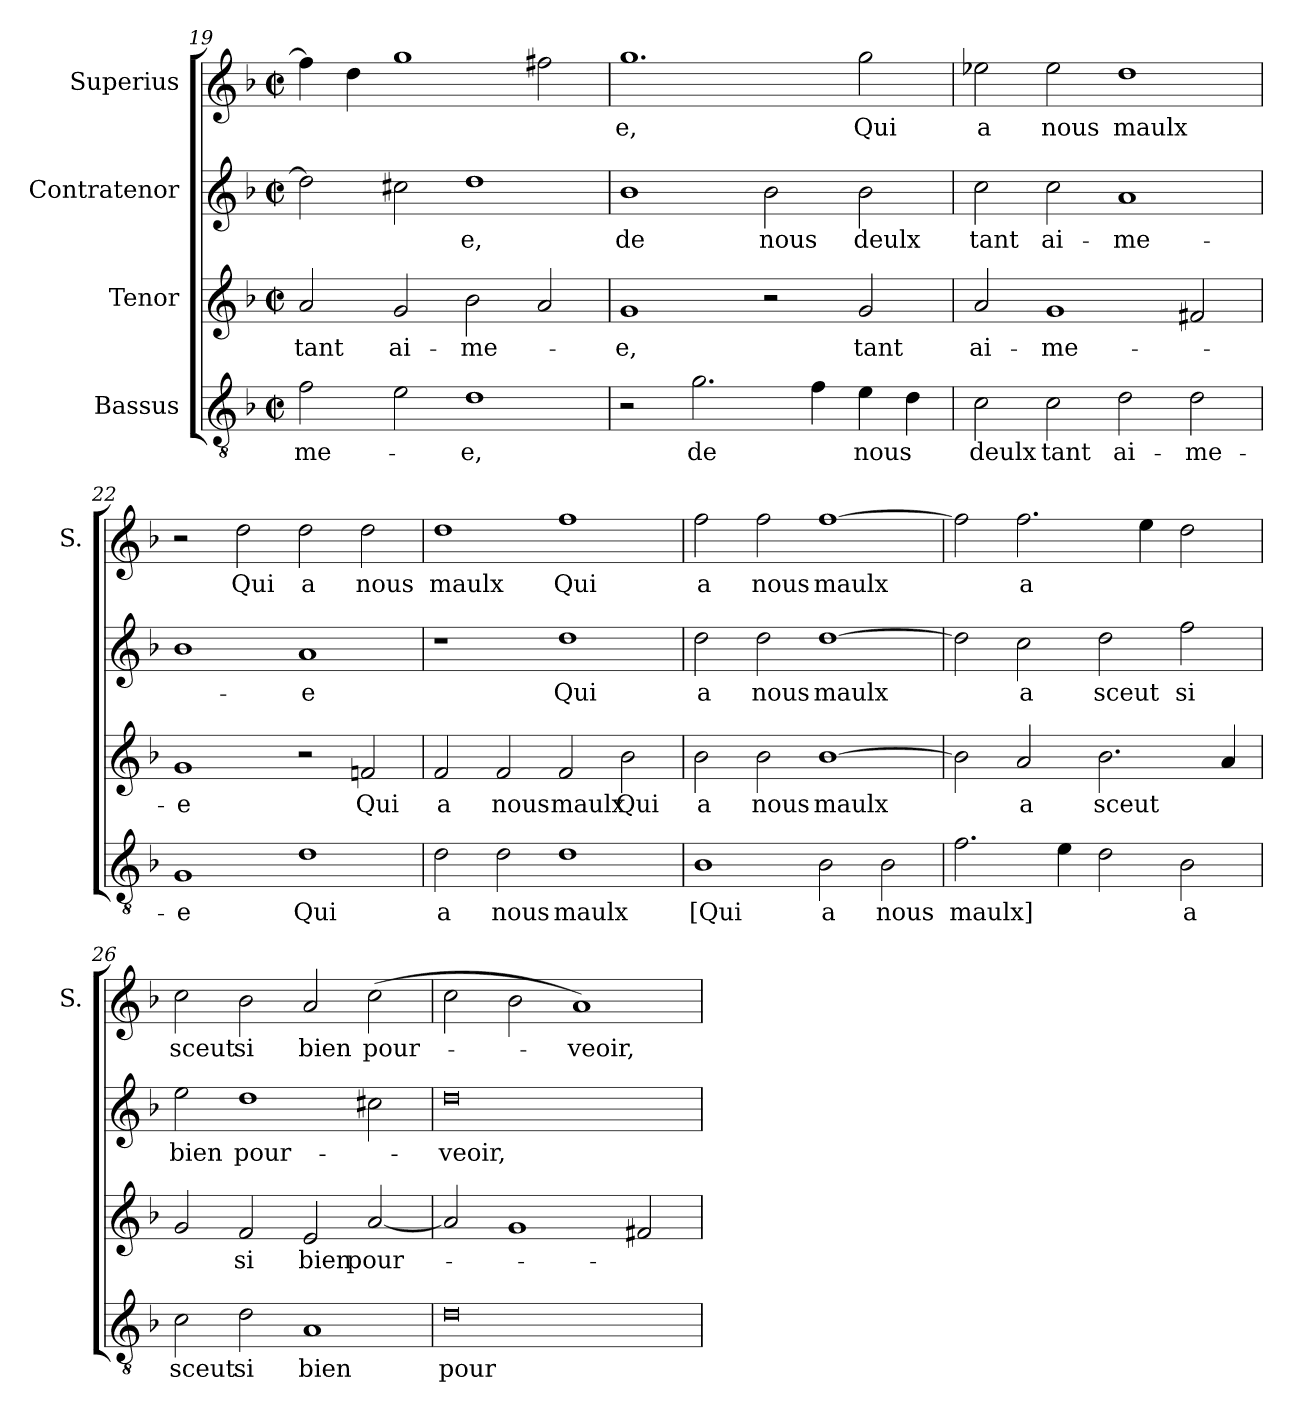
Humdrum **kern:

**kern	**text	**kern	**text	**kern	**text	**kern	**text
*part4	*part4	*part3	*part3	*part2	*part2	*part1	*part1
*staff4	*staff4	*staff3	*staff3	*staff2	*staff2	*staff1	*staff1
*I"Bassus	*	*I"Tenor	*	*I"Contratenor	*	*I"Superius	*
*	*	*	*	*	*	*I'S.	*
*clefGv2	*	*clefG2	*	*clefG2	*	*clefG2	*
*k[b-]	*	*k[b-]	*	*k[b-]	*	*k[b-]	*
*F:	*	*F:	*	*F:	*	*F:	*
*M2/2	*	*M2/2	*	*M2/2	*	*M2/2	*
*met(c|)	*	*met(c|)	*	*met(c|)	*	*met(c|)	*
=19	=19	=19	=19	=19	=19	=19	=19
2f\	-me-	2a/	tant	2dd\]	.	4ff\]	.
.	.	.	.	.	.	4dd\	.
2e\	.	2g/	ai-	2cc#X\	.	1gg\	.
1d\	-e,	2b-\	-me-	1dd\	-e,	.	.
.	.	2a/	.	.	.	2ff#X\	.
=20	=20	=20	=20	=20	=20	=20	=20
2r	.	1g/	-e,	1b-\	de	1.gg\	-e,
2.g\	de	.	.	.	.	.	.
.	.	2r	.	2b-\	nous	.	.
4f\	.	.	.	.	.	.	.
4e\	nous	2g/	tant	2b-\	deulx	2gg\	Qui
4d\	.	.	.	.	.	.	.
!!LO:LB:g=z
=21	=21	=21	=21	=21	=21	=21	=21
2c\	deulx	2a/	ai-	2cc\	tant	2ee-X\	a
2c\	tant	1g/	-me-	2cc\	ai-	2ee-\	nous
2d\	ai-	.	.	1a/	-me-	1dd\	maulx
2d\	-me-	2f#X/	.	.	.	.	.
=22	=22	=22	=22	=22	=22	=22	=22
1G/	-e	1g/	-e	1b-\	.	2r	.
.	.	.	.	.	.	2dd\	Qui
1d\	Qui	2r	.	1a/	-e	2dd\	a
.	.	2fn/	Qui	.	.	2dd\	nous
=23	=23	=23	=23	=23	=23	=23	=23
2d\	a	2f/	a	1r	.	1dd\	maulx
2d\	nous	2f/	nous	.	.	.	.
1d\	maulx	2f/	maulx	1dd\	Qui	1ff\	Qui
.	.	2b-\	Qui	.	.	.	.
=24	=24	=24	=24	=24	=24	=24	=24
1B-\	[Qui	2b-\	a	2dd\	a	2ff\	a
.	.	2b-\	nous	2dd\	nous	2ff\	nous
2B-\	a	[1b-\	maulx	[1dd\	maulx	[1ff\	maulx
2B-\	nous	.	.	.	.	.	.
=25	=25	=25	=25	=25	=25	=25	=25
2.f\	maulx]	2b-\]	.	2dd\]	.	2ff\]	.
.	.	2a/	a	2cc\	a	2.ff\	a
4e\	.	.	.	.	.	.	.
2d\	.	2.b-\	sceut	2dd\	sceut	.	.
.	.	.	.	.	.	4ee\	.
2B-\	a	.	.	2ff\	si	2dd\	.
.	.	4a/	.	.	.	.	.
!!LO:LB:g=z
=26	=26	=26	=26	=26	=26	=26	=26
2c\	sceut	2g/	.	2ee\	bien	2cc\	sceut
2d\	si	2f/	si	1dd\	pour-	2b-\	si
1A/	bien	2e/	bien	.	.	2a/	bien
.	.	[2a/	pour-	2cc#X\	.	(2cc\	pour-
=27	=27	=27	=27	=27	=27	=27	=27
0d\	pour-	2a/]	.	0dd\	-veoir,	2cc\	.
.	.	1g/	.	.	.	2b-\	.
.	.	.	.	.	.	1a/)	-veoir,
.	.	2f#X/	.	.	.	.	.
=	=	=	=	=	=	=	=
*-	*-	*-	*-	*-	*-	*-	*-
